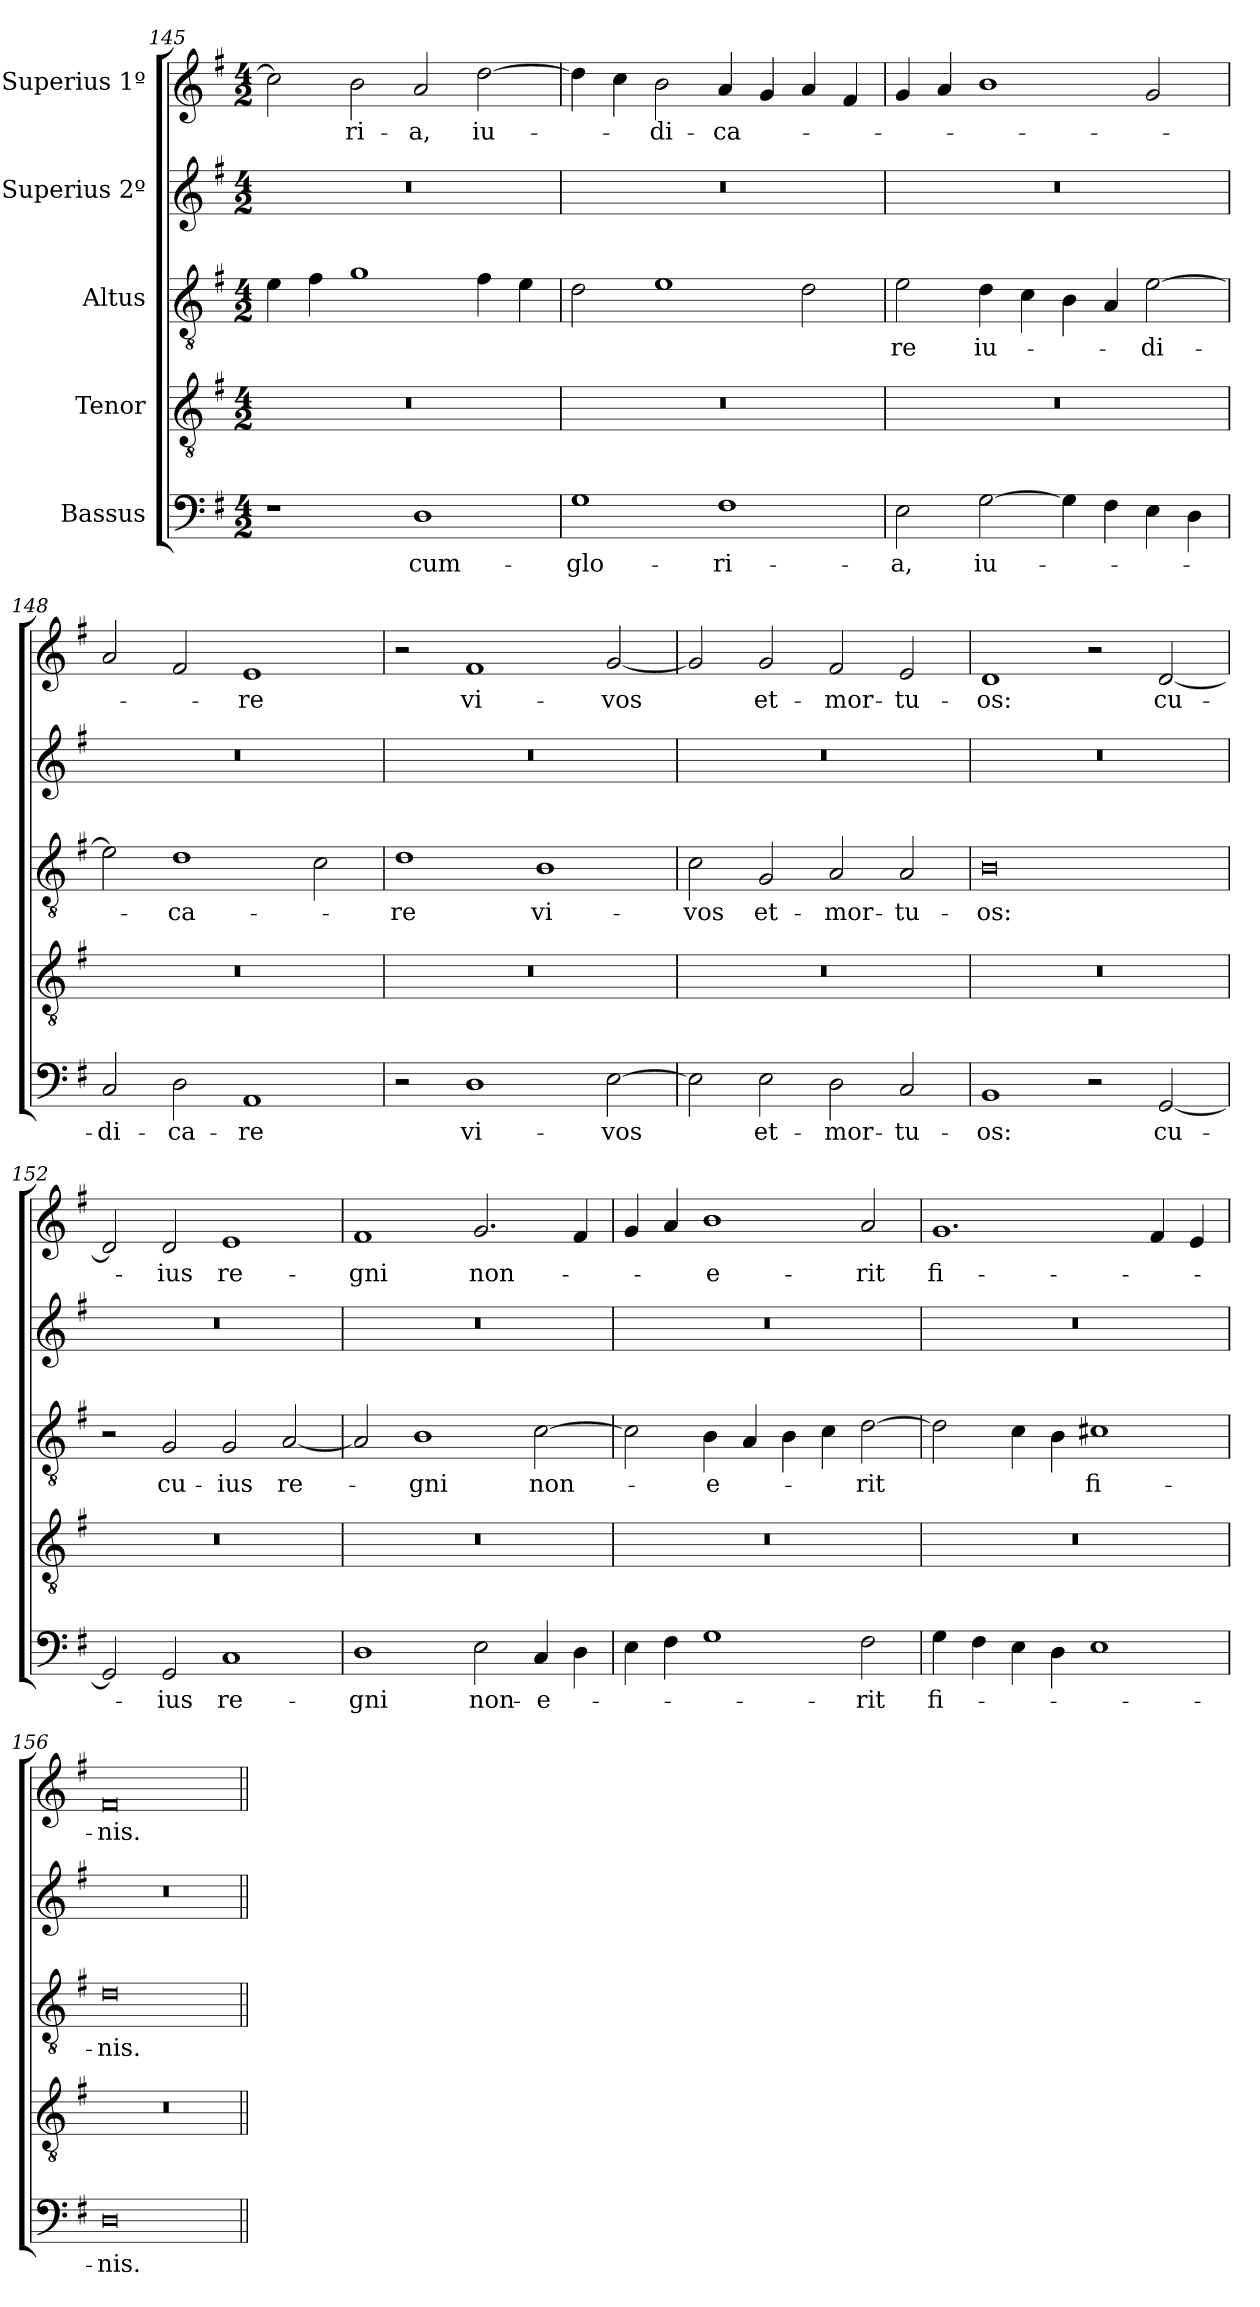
**kern	**text	**kern	**kern	**text	**kern	**kern	**text
*part5	*part5	*part4	*part3	*part3	*part2	*part1	*part1
*staff5	*staff5	*staff4	*staff3	*staff3	*staff2	*staff1	*staff1
*I"Bassus	*	*I"Tenor	*I"Altus	*	*I"Superius 2º	*I"Superius 1º	*
*clefF4	*	*clefGv2	*clefGv2	*	*clefG2	*clefG2	*
*k[f#]	*	*k[f#]	*k[f#]	*	*k[f#]	*k[f#]	*
*M4/2	*	*M4/2	*M4/2	*	*M4/2	*M4/2	*
=145	=145	=145	=145	=145	=145	=145	=145
1r	.	0r	4e\	.	0r	2cc\]	.
.	.	.	4f#\	.	.	.	.
.	.	.	1g\	.	.	2b\	-ri-
1D\	cum-	.	.	.	.	2a/	-a,
.	.	.	4f#\	.	.	[2dd\	iu-
.	.	.	4e\	.	.	.	.
=146	=146	=146	=146	=146	=146	=146	=146
1G\	glo-	0r	2d\	.	0r	4dd\]	.
.	.	.	.	.	.	4cc\	.
.	.	.	1e\	.	.	2b\	-di-
1F#\	-ri-	.	.	.	.	4a/	-ca-
.	.	.	.	.	.	4g/	.
.	.	.	2d\	.	.	4a/	.
.	.	.	.	.	.	4f#/	.
=147	=147	=147	=147	=147	=147	=147	=147
2E\	-a,	0r	2e\	-re	0r	4g/	.
.	.	.	.	.	.	4a/	.
[2G\	iu-	.	4d\	iu-	.	1b\	.
.	.	.	4c\	.	.	.	.
4G\]	.	.	4B\	.	.	.	.
4F#\	.	.	4A/	.	.	.	.
4E\	.	.	[2e\	-di-	.	2g/	.
4D\	.	.	.	.	.	.	.
=148	=148	=148	=148	=148	=148	=148	=148
2C/	-di-	0r	2e\]	.	0r	2a/	.
2D\	-ca-	.	1d\	-ca-	.	2f#/	.
1AA/	-re	.	.	.	.	1e/	-re
.	.	.	2c\	.	.	.	.
=149	=149	=149	=149	=149	=149	=149	=149
2r	.	0r	1d\	-re	0r	2r	.
1D\	vi-	.	.	.	.	1f#/	vi-
.	.	.	1B\	vi-	.	.	.
[2E\	-vos	.	.	.	.	[2g/	-vos
=150	=150	=150	=150	=150	=150	=150	=150
2E\]	.	0r	2c\	-vos	0r	2g/]	.
2E\	et-	.	2G/	et-	.	2g/	et-
2D\	mor-	.	2A/	mor-	.	2f#/	mor-
2C/	-tu-	.	2A/	-tu-	.	2e/	-tu-
=151	=151	=151	=151	=151	=151	=151	=151
1BB/	-os:	0r	0B\	-os:	0r	1d/	-os:
2r	.	.	.	.	.	2r	.
[2GG/	cu-	.	.	.	.	[2d/	cu-
=152	=152	=152	=152	=152	=152	=152	=152
2GG/]	.	0r	2r	.	0r	2d/]	.
2GG/	-ius	.	2G/	cu-	.	2d/	-ius
1C/	re-	.	2G/	-ius	.	1e/	re-
.	.	.	[2A/	re-	.	.	.
=153	=153	=153	=153	=153	=153	=153	=153
1D\	-gni	0r	2A/]	.	0r	1f#/	-gni
.	.	.	1B\	-gni	.	.	.
2E\	non-	.	.	.	.	2.g/	non-
4C/	e-	.	[2c\	non-	.	.	.
4D\	.	.	.	.	.	4f#/	.
=154	=154	=154	=154	=154	=154	=154	=154
4E\	.	0r	2c\]	.	0r	4g/	.
4F#\	.	.	.	.	.	4a/	.
1G\	.	.	4B\	e-	.	1b\	e-
.	.	.	4A/	.	.	.	.
.	.	.	4B\	.	.	.	.
.	.	.	4c\	.	.	.	.
2F#\	-rit	.	[2d\	-rit	.	2a/	-rit
=155	=155	=155	=155	=155	=155	=155	=155
4G\	fi-	0r	2d\]	.	0r	1.g/	fi-
4F#\	.	.	.	.	.	.	.
4E\	.	.	4c\	.	.	.	.
4D\	.	.	4B\	.	.	.	.
1E\	.	.	1c#X\	fi-	.	.	.
.	.	.	.	.	.	4f#/	.
.	.	.	.	.	.	4e/	.
=156	=156	=156	=156	=156	=156	=156	=156
0D\	-nis.	0r	0d\	-nis.	0r	0f#/	-nis.
=||	=||	=||	=||	=||	=||	=||	=||
*-	*-	*-	*-	*-	*-	*-	*-
